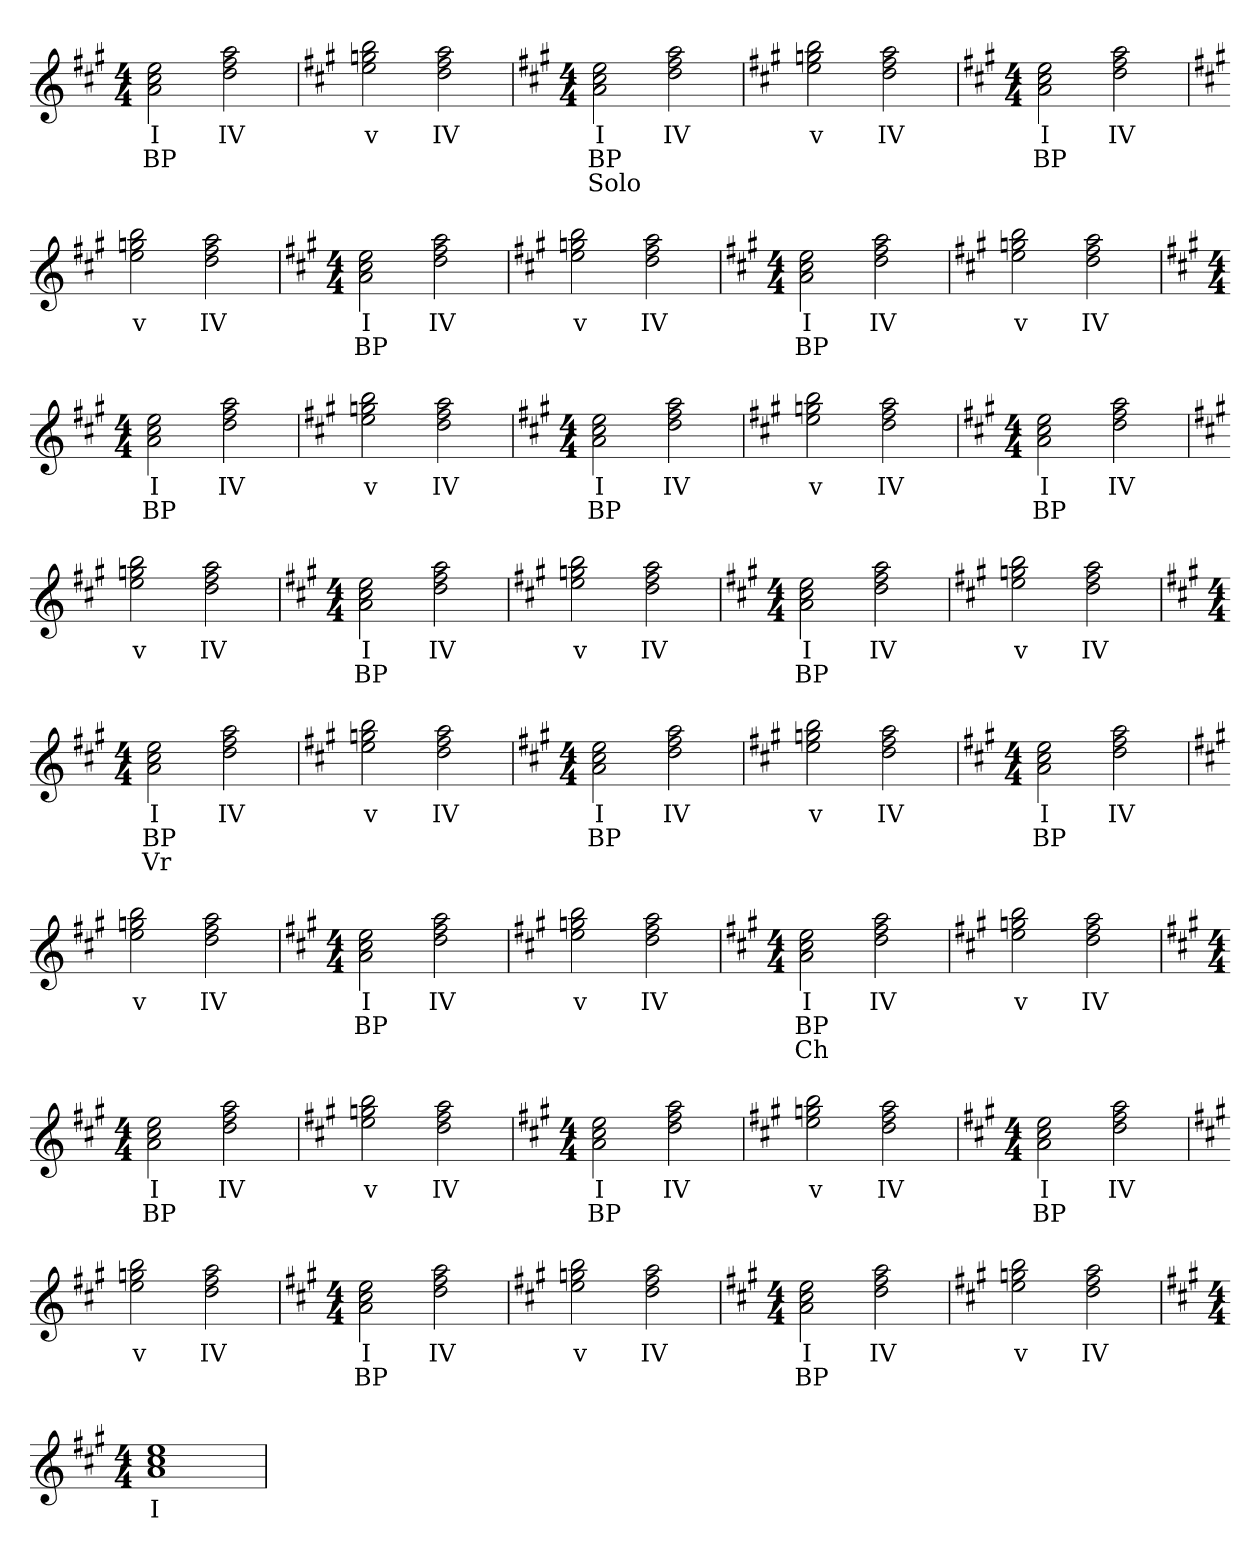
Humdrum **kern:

**kern	**text	**text	**text
*part1	*part1	*part1	*part1
*staff1	*staff1	*staff1	*staff1
*k[f#c#g#]	*	*	*
*A:	*	*	*
*M4/4	*	*	*
=	=	=	=
2a 2cc# 2ee	I	BP	.
2dd 2ff# 2aa	IV	.	.
=	=	=	=
*k[f#c#g#]	*	*	*
*A:	*	*	*
2ee 2ggn 2bb	v	.	.
2dd 2ff# 2aa	IV	.	.
=	=	=	=
*k[f#c#g#]	*	*	*
*A:	*	*	*
*M4/4	*	*	*
2a 2cc# 2ee	I	BP	Solo
2dd 2ff# 2aa	IV	.	.
=	=	=	=
*k[f#c#g#]	*	*	*
*A:	*	*	*
2ee 2ggn 2bb	v	.	.
2dd 2ff# 2aa	IV	.	.
=	=	=	=
*k[f#c#g#]	*	*	*
*A:	*	*	*
*M4/4	*	*	*
2a 2cc# 2ee	I	BP	.
2dd 2ff# 2aa	IV	.	.
=	=	=	=
*k[f#c#g#]	*	*	*
*A:	*	*	*
2ee 2ggn 2bb	v	.	.
2dd 2ff# 2aa	IV	.	.
=	=	=	=
*k[f#c#g#]	*	*	*
*A:	*	*	*
*M4/4	*	*	*
2a 2cc# 2ee	I	BP	.
2dd 2ff# 2aa	IV	.	.
=	=	=	=
*k[f#c#g#]	*	*	*
*A:	*	*	*
2ee 2ggn 2bb	v	.	.
2dd 2ff# 2aa	IV	.	.
=	=	=	=
*k[f#c#g#]	*	*	*
*A:	*	*	*
*M4/4	*	*	*
2a 2cc# 2ee	I	BP	.
2dd 2ff# 2aa	IV	.	.
=	=	=	=
*k[f#c#g#]	*	*	*
*A:	*	*	*
2ee 2ggn 2bb	v	.	.
2dd 2ff# 2aa	IV	.	.
=	=	=	=
*k[f#c#g#]	*	*	*
*A:	*	*	*
*M4/4	*	*	*
2a 2cc# 2ee	I	BP	.
2dd 2ff# 2aa	IV	.	.
=	=	=	=
*k[f#c#g#]	*	*	*
*A:	*	*	*
2ee 2ggn 2bb	v	.	.
2dd 2ff# 2aa	IV	.	.
=	=	=	=
*k[f#c#g#]	*	*	*
*A:	*	*	*
*M4/4	*	*	*
2a 2cc# 2ee	I	BP	.
2dd 2ff# 2aa	IV	.	.
=	=	=	=
*k[f#c#g#]	*	*	*
*A:	*	*	*
2ee 2ggn 2bb	v	.	.
2dd 2ff# 2aa	IV	.	.
=	=	=	=
*k[f#c#g#]	*	*	*
*A:	*	*	*
*M4/4	*	*	*
2a 2cc# 2ee	I	BP	.
2dd 2ff# 2aa	IV	.	.
=	=	=	=
*k[f#c#g#]	*	*	*
*A:	*	*	*
2ee 2ggn 2bb	v	.	.
2dd 2ff# 2aa	IV	.	.
=	=	=	=
*k[f#c#g#]	*	*	*
*A:	*	*	*
*M4/4	*	*	*
2a 2cc# 2ee	I	BP	.
2dd 2ff# 2aa	IV	.	.
=	=	=	=
*k[f#c#g#]	*	*	*
*A:	*	*	*
2ee 2ggn 2bb	v	.	.
2dd 2ff# 2aa	IV	.	.
=	=	=	=
*k[f#c#g#]	*	*	*
*A:	*	*	*
*M4/4	*	*	*
2a 2cc# 2ee	I	BP	.
2dd 2ff# 2aa	IV	.	.
=	=	=	=
*k[f#c#g#]	*	*	*
*A:	*	*	*
2ee 2ggn 2bb	v	.	.
2dd 2ff# 2aa	IV	.	.
=	=	=	=
*k[f#c#g#]	*	*	*
*A:	*	*	*
*M4/4	*	*	*
2a 2cc# 2ee	I	BP	Vr
2dd 2ff# 2aa	IV	.	.
=	=	=	=
*k[f#c#g#]	*	*	*
*A:	*	*	*
2ee 2ggn 2bb	v	.	.
2dd 2ff# 2aa	IV	.	.
=	=	=	=
*k[f#c#g#]	*	*	*
*A:	*	*	*
*M4/4	*	*	*
2a 2cc# 2ee	I	BP	.
2dd 2ff# 2aa	IV	.	.
=	=	=	=
*k[f#c#g#]	*	*	*
*A:	*	*	*
2ee 2ggn 2bb	v	.	.
2dd 2ff# 2aa	IV	.	.
=	=	=	=
*k[f#c#g#]	*	*	*
*A:	*	*	*
*M4/4	*	*	*
2a 2cc# 2ee	I	BP	.
2dd 2ff# 2aa	IV	.	.
=	=	=	=
*k[f#c#g#]	*	*	*
*A:	*	*	*
2ee 2ggn 2bb	v	.	.
2dd 2ff# 2aa	IV	.	.
=	=	=	=
*k[f#c#g#]	*	*	*
*A:	*	*	*
*M4/4	*	*	*
2a 2cc# 2ee	I	BP	.
2dd 2ff# 2aa	IV	.	.
=	=	=	=
*k[f#c#g#]	*	*	*
*A:	*	*	*
2ee 2ggn 2bb	v	.	.
2dd 2ff# 2aa	IV	.	.
=	=	=	=
*k[f#c#g#]	*	*	*
*A:	*	*	*
*M4/4	*	*	*
2a 2cc# 2ee	I	BP	Ch
2dd 2ff# 2aa	IV	.	.
=	=	=	=
*k[f#c#g#]	*	*	*
*A:	*	*	*
2ee 2ggn 2bb	v	.	.
2dd 2ff# 2aa	IV	.	.
=	=	=	=
*k[f#c#g#]	*	*	*
*A:	*	*	*
*M4/4	*	*	*
2a 2cc# 2ee	I	BP	.
2dd 2ff# 2aa	IV	.	.
=	=	=	=
*k[f#c#g#]	*	*	*
*A:	*	*	*
2ee 2ggn 2bb	v	.	.
2dd 2ff# 2aa	IV	.	.
=	=	=	=
*k[f#c#g#]	*	*	*
*A:	*	*	*
*M4/4	*	*	*
2a 2cc# 2ee	I	BP	.
2dd 2ff# 2aa	IV	.	.
=	=	=	=
*k[f#c#g#]	*	*	*
*A:	*	*	*
2ee 2ggn 2bb	v	.	.
2dd 2ff# 2aa	IV	.	.
=	=	=	=
*k[f#c#g#]	*	*	*
*A:	*	*	*
*M4/4	*	*	*
2a 2cc# 2ee	I	BP	.
2dd 2ff# 2aa	IV	.	.
=	=	=	=
*k[f#c#g#]	*	*	*
*A:	*	*	*
2ee 2ggn 2bb	v	.	.
2dd 2ff# 2aa	IV	.	.
=	=	=	=
*k[f#c#g#]	*	*	*
*A:	*	*	*
*M4/4	*	*	*
2a 2cc# 2ee	I	BP	.
2dd 2ff# 2aa	IV	.	.
=	=	=	=
*k[f#c#g#]	*	*	*
*A:	*	*	*
2ee 2ggn 2bb	v	.	.
2dd 2ff# 2aa	IV	.	.
=	=	=	=
*k[f#c#g#]	*	*	*
*A:	*	*	*
*M4/4	*	*	*
2a 2cc# 2ee	I	BP	.
2dd 2ff# 2aa	IV	.	.
=	=	=	=
*k[f#c#g#]	*	*	*
*A:	*	*	*
2ee 2ggn 2bb	v	.	.
2dd 2ff# 2aa	IV	.	.
=	=	=	=
*k[f#c#g#]	*	*	*
*A:	*	*	*
*M4/4	*	*	*
1a 1cc# 1ee	I	.	.
=	=	=	=
*-	*-	*-	*-
